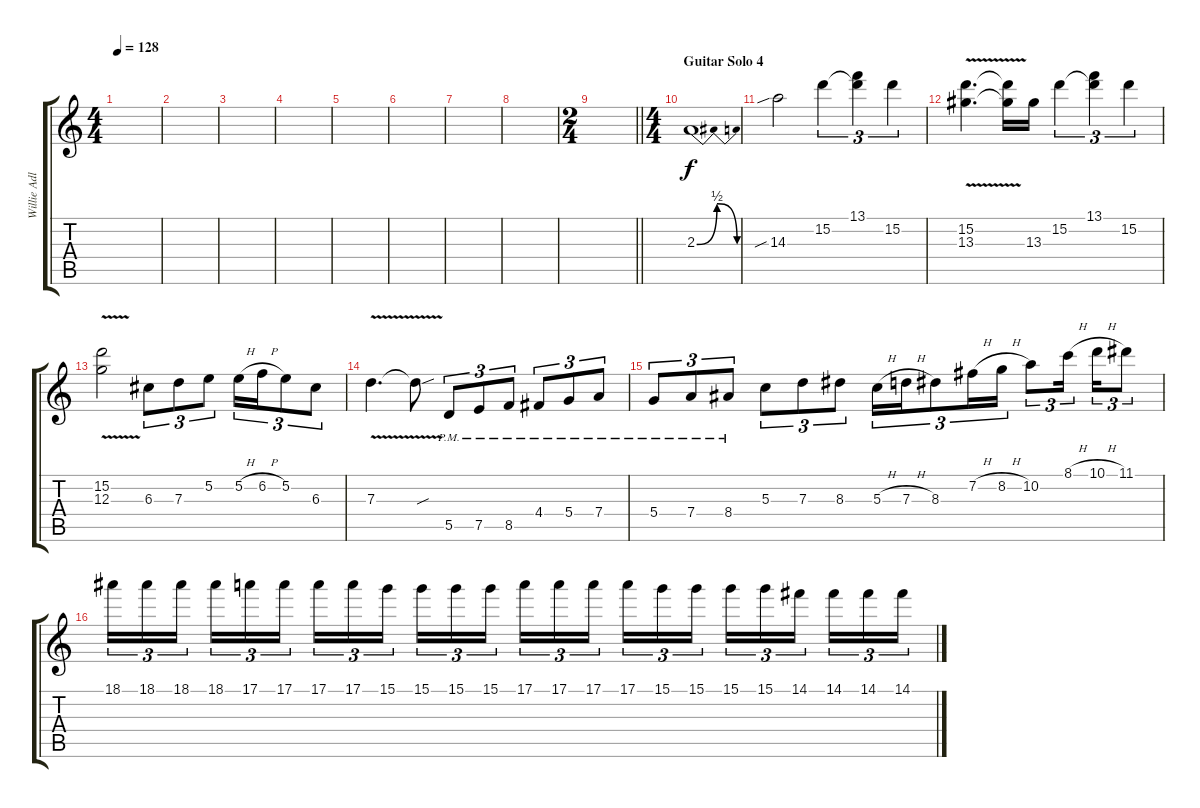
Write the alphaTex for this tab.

\track ("Willie Adler - Lead" "Willie Adl") {instrument distortionguitar}
\staff {score tabs}
\tuning (E4 B3 G3 D3 A2 D2) {hide}
\ts (4 4)
\tempo 128
\clef g2
\ks c
|
|
|
|
|
|
|
|
\ts (2 4)
\barLineRight lightlight
|
\ts (4 4)
\section ("" "Guitar Solo 4")
2.3{be (bendrelease 0 0 10 2 45 2 60 0)}.1 |
14.3{sib}.2 15.2.4{tu (3 2)} (13.1 15.2{t}).4{tu (3 2)} 15.2.4{tu (3 2)} |
(15.2{v} 13.3{v}).4{d} (15.2{t} 13.3{t}).16 13.3.16 15.2.4{tu (3 2)} (13.1 15.2{t}).4{tu (3 2)} 15.2.4{tu (3 2)} |
(15.2{v} 12.3{v}).2 6.3.8{tu (3 2)} 7.3.8{tu (3 2)} 5.2.8{tu (3 2)} 5.2{h}.16{tu (3 2)} 6.2{h}.16{tu (3 2)} 5.2.8{tu (3 2)} 6.3.8{tu (3 2)} |
7.3{v}.4{d} 7.3{sou t}.8 5.5{pm}.8{tu (3 2)} 7.5{pm}.8{tu (3 2)} 8.5{pm}.8{tu (3 2)} 4.4{pm}.8{tu (3 2)} 5.4{pm}.8{tu (3 2)} 7.4{pm}.8{tu (3 2)} |
5.4{pm}.8{tu (3 2)} 7.4{pm}.8{tu (3 2)} 8.4{pm}.8{tu (3 2)} 5.3.8{tu (3 2)} 7.3.8{tu (3 2)} 8.3.8{tu (3 2)} 5.3{h}.16{tu (3 2)} 7.3{h}.16{tu (3 2)} 8.3.8{tu (3 2)} 7.2{h}.16{tu (3 2)} 8.2{h}.16{tu (3 2)} 10.2.8{tu (3 2)} 8.1{h}.16{tu (3 2) beam splitsecondary} 10.1{h}.16{tu (3 2)} 11.1.8{tu (3 2)} |
18.1.16{tu (3 2)} 18.1.16{tu (3 2)} 18.1.16{tu (3 2) beam splitsecondary} 18.1.16{tu (3 2)} 17.1.16{tu (3 2)} 17.1.16{tu (3 2)} 17.1.16{tu (3 2)} 17.1.16{tu (3 2)} 15.1.16{tu (3 2) beam splitsecondary} 15.1.16{tu (3 2)} 15.1.16{tu (3 2)} 15.1.16{tu (3 2)} 17.1.16{tu (3 2)} 17.1.16{tu (3 2)} 17.1.16{tu (3 2) beam splitsecondary} 17.1.16{tu (3 2)} 15.1.16{tu (3 2)} 15.1.16{tu (3 2)} 15.1.16{tu (3 2)} 15.1.16{tu (3 2)} 14.1.16{tu (3 2) beam splitsecondary} 14.1.16{tu (3 2)} 14.1.16{tu (3 2)} 14.1.16{tu (3 2)}
